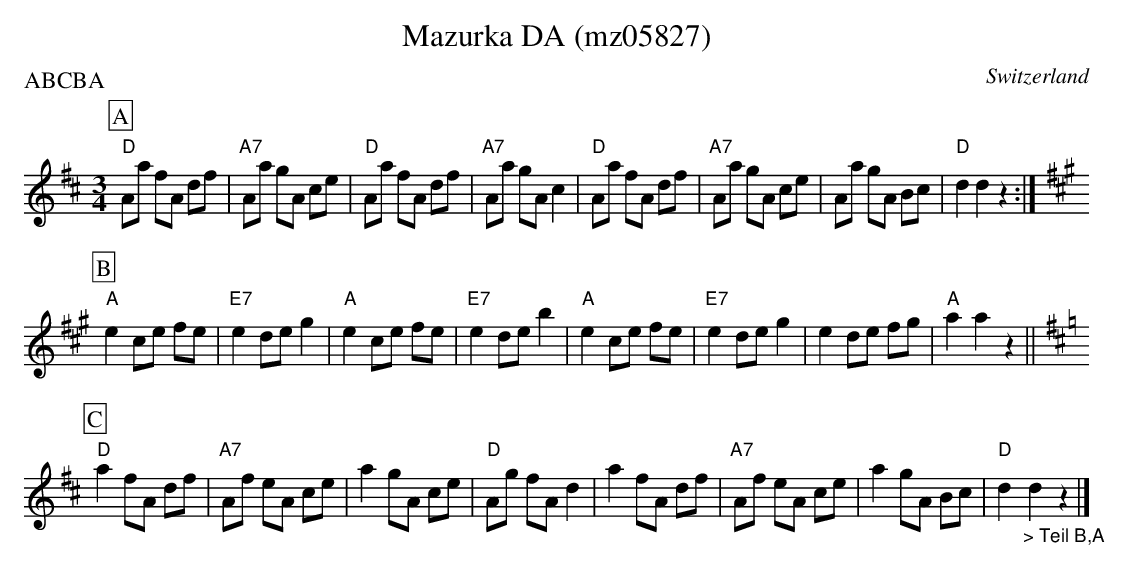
X:1
T: Mazurka DA (mz05827)
O:Switzerland
M:3/4
L:1/8
P:ABCBA
K:D major
[P:A] "D"Aa fA df | "A7"Aa gA ce | "D"Aa fA df | "A7"Aa gA c2 | "D"Aa fA df | "A7"Aa gA ce | Aa gA Bc | "D"d2d2z2 :| [K:A]
[P:B] "A"e2ce fe | "E7"e2deg2 | "A"e2ce fe | "E7"e2de b2 | "A"e2ce fe | "E7"e2deg2 | e2 de fg | "A"a2a2z2 || [K:D]
[P:C] "D"a2 fA df | "A7"Af eA ce | a2 gA ce | "D"Ag fA d2 | a2 fA df | "A7"Af eA ce | a2 gA Bc | "D"d2"_> Teil B,A"d2z2 |]
